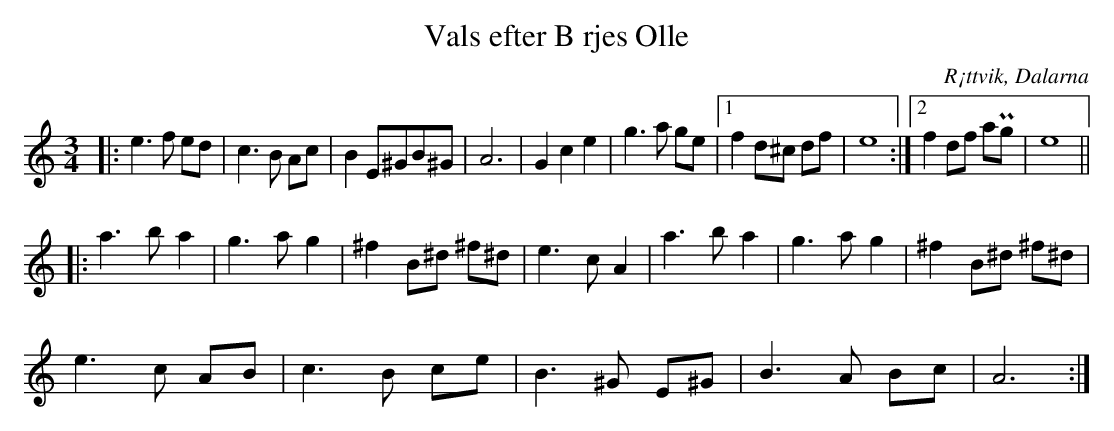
X:1
T:Vals efter B rjes Olle
O:R¡ttvik, Dalarna
M:3/4
L:1/8
K:Am
|: e3 f ed | c3 B Ac | B2 E^GB^G | A6 | G2 c2 e2 | g3 a ge |1 f2 d^c df | e8 :|2 f2 df aPg | e8 ||
|: a3 b a2 | g3 a g2 | ^f2 B^d ^f^d | e3 c A2 | a3 b a2 | g3 a g2 | ^f2 B^d ^f^d |
 e3 c AB | c3 B ce | B3 ^G E^G | B3 A Bc | A6 :|
